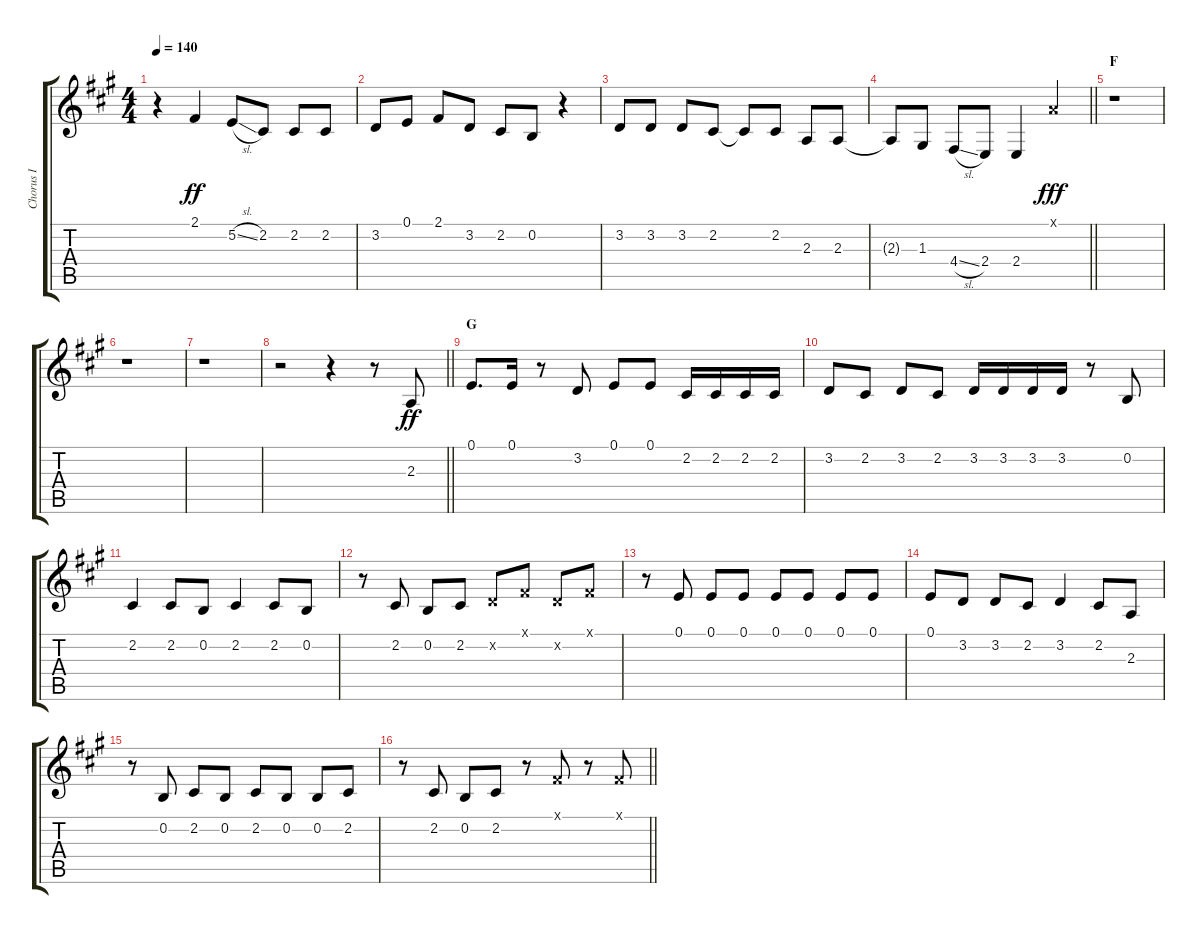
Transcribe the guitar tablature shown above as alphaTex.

\track ("Chorus I" "Chorus I") {instrument voiceoohs}
\staff {score tabs}
\tuning (E4 B3 G3 D3 A2 E2) {hide}
\ts (4 4)
\tempo 140
\clef g2
\ks a
r.4{dy ff} 2.1.4 5.2{sl}.8 2.2.8 2.2.8 2.2.8 |
3.2.8 0.1.8 2.1.8 3.2.8 2.2.8 0.2.8 r.4 |
3.2.8 3.2.8 3.2.8 2.2.8 2.2{t}.8 2.2.8 2.3.8 2.3.8 |
\barLineRight lightlight
2.3{t}.8 1.3.8 4.4{sl}.8 2.4.8 2.4.4 5.1{x}.4{dy fff} |
\section ("" "F")
r.1 |
r.1 |
r.1 |
\barLineRight lightlight
r.2 r.4 r.8 2.3.8{dy ff} |
\section ("" "G")
0.1.8{d} 0.1.16 r.8 3.2.8 0.1.8 0.1.8 2.2.16 2.2.16 2.2.16 2.2.16 |
3.2.8 2.2.8 3.2.8 2.2.8 3.2.16 3.2.16 3.2.16 3.2.16 r.8 0.2.8 |
2.2.4 2.2.8 0.2.8 2.2.4 2.2.8 0.2.8 |
r.8 2.2.8 0.2.8 2.2.8 3.2{x}.8 2.1{x}.8 3.2{x}.8 2.1{x}.8 |
r.8 0.1.8 0.1.8 0.1.8 0.1.8 0.1.8 0.1.8 0.1.8 |
0.1.8 3.2.8 3.2.8 2.2.8 3.2.4 2.2.8 2.3.8 |
r.8 0.2.8 2.2.8 0.2.8 2.2.8 0.2.8 0.2.8 2.2.8 |
\barLineRight lightlight
r.8 2.2.8 0.2.8 2.2.8 r.8 2.1{x}.8 r.8 2.1{x}.8
